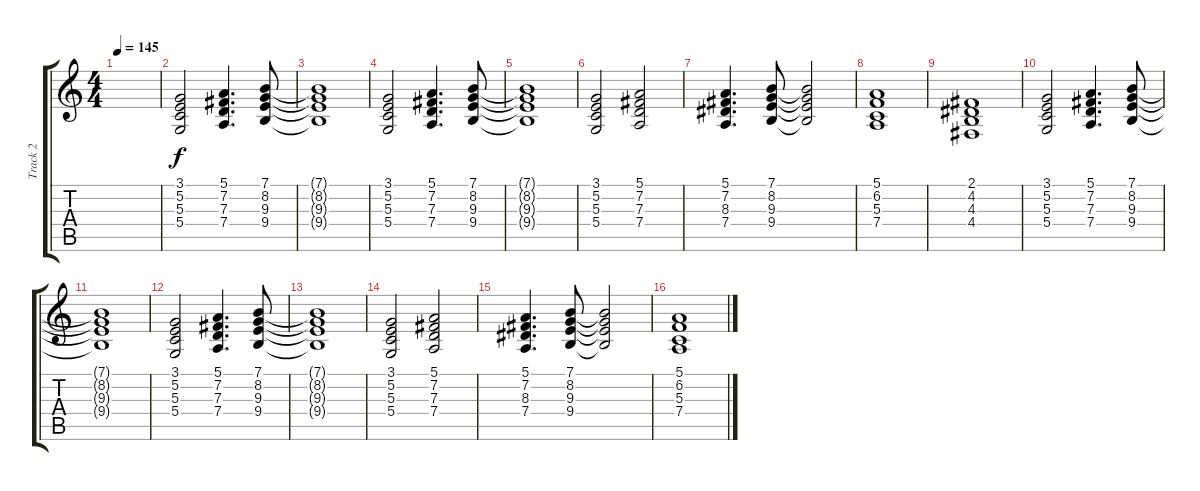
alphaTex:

\track ("Track 2" "Track 2") {instrument electricgrandpiano}
\staff {score tabs}
\tuning (E4 B3 G3 D3 A2 E2) {hide}
\ts (4 4)
\tempo 145
\clef g2
\ks c
|
(3.1 5.2 5.3 5.4).2 (5.1 7.2 7.3 7.4).4{d} (7.1 8.2 9.3 9.4).8 |
(7.1{t} 8.2{t} 9.3{t} 9.4{t}).1 |
(3.1 5.2 5.3 5.4).2 (5.1 7.2 7.3 7.4).4{d} (7.1 8.2 9.3 9.4).8 |
(7.1{t} 8.2{t} 9.3{t} 9.4{t}).1 |
(3.1 5.2 5.3 5.4).2 (5.1 7.2 7.3 7.4).2 |
(5.1 7.2 8.3 7.4).4{d} (7.1 8.2 9.3 9.4).8 (7.1{t} 8.2{t} 9.3{t} 9.4{t}).2 |
(5.1 6.2 5.3 7.4).1 |
(2.1 4.2 4.3 4.4).1 |
(3.1 5.2 5.3 5.4).2 (5.1 7.2 7.3 7.4).4{d} (7.1 8.2 9.3 9.4).8 |
(7.1{t} 8.2{t} 9.3{t} 9.4{t}).1 |
(3.1 5.2 5.3 5.4).2 (5.1 7.2 7.3 7.4).4{d} (7.1 8.2 9.3 9.4).8 |
(7.1{t} 8.2{t} 9.3{t} 9.4{t}).1 |
(3.1 5.2 5.3 5.4).2 (5.1 7.2 7.3 7.4).2 |
(5.1 7.2 8.3 7.4).4{d} (7.1 8.2 9.3 9.4).8 (7.1{t} 8.2{t} 9.3{t} 9.4{t}).2 |
(5.1 6.2 5.3 7.4).1
